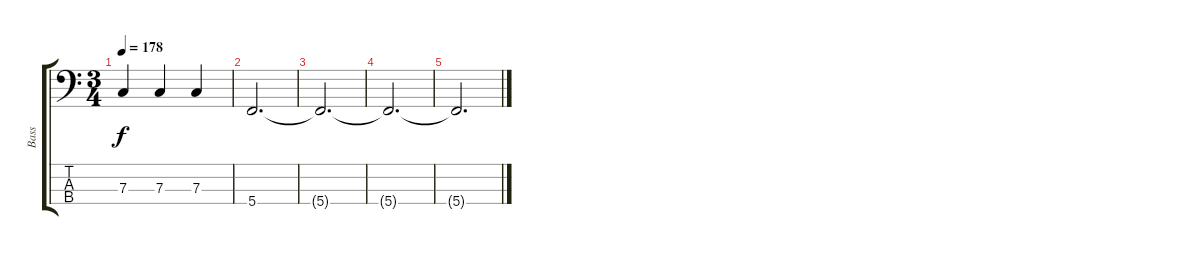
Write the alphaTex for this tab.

\track ("Bass" "Bass") {instrument slapbass1}
\staff {score tabs}
\tuning (Eb2 Bb1 F1 C1) {hide}
\ts (3 4)
\tempo 178
\clef f4
\ks c
7.3.4{dy f} 7.3.4 7.3.4 |
5.4.2{d} |
5.4{t}.2{d} |
5.4{t}.2{d} |
5.4{t}.2{d}
